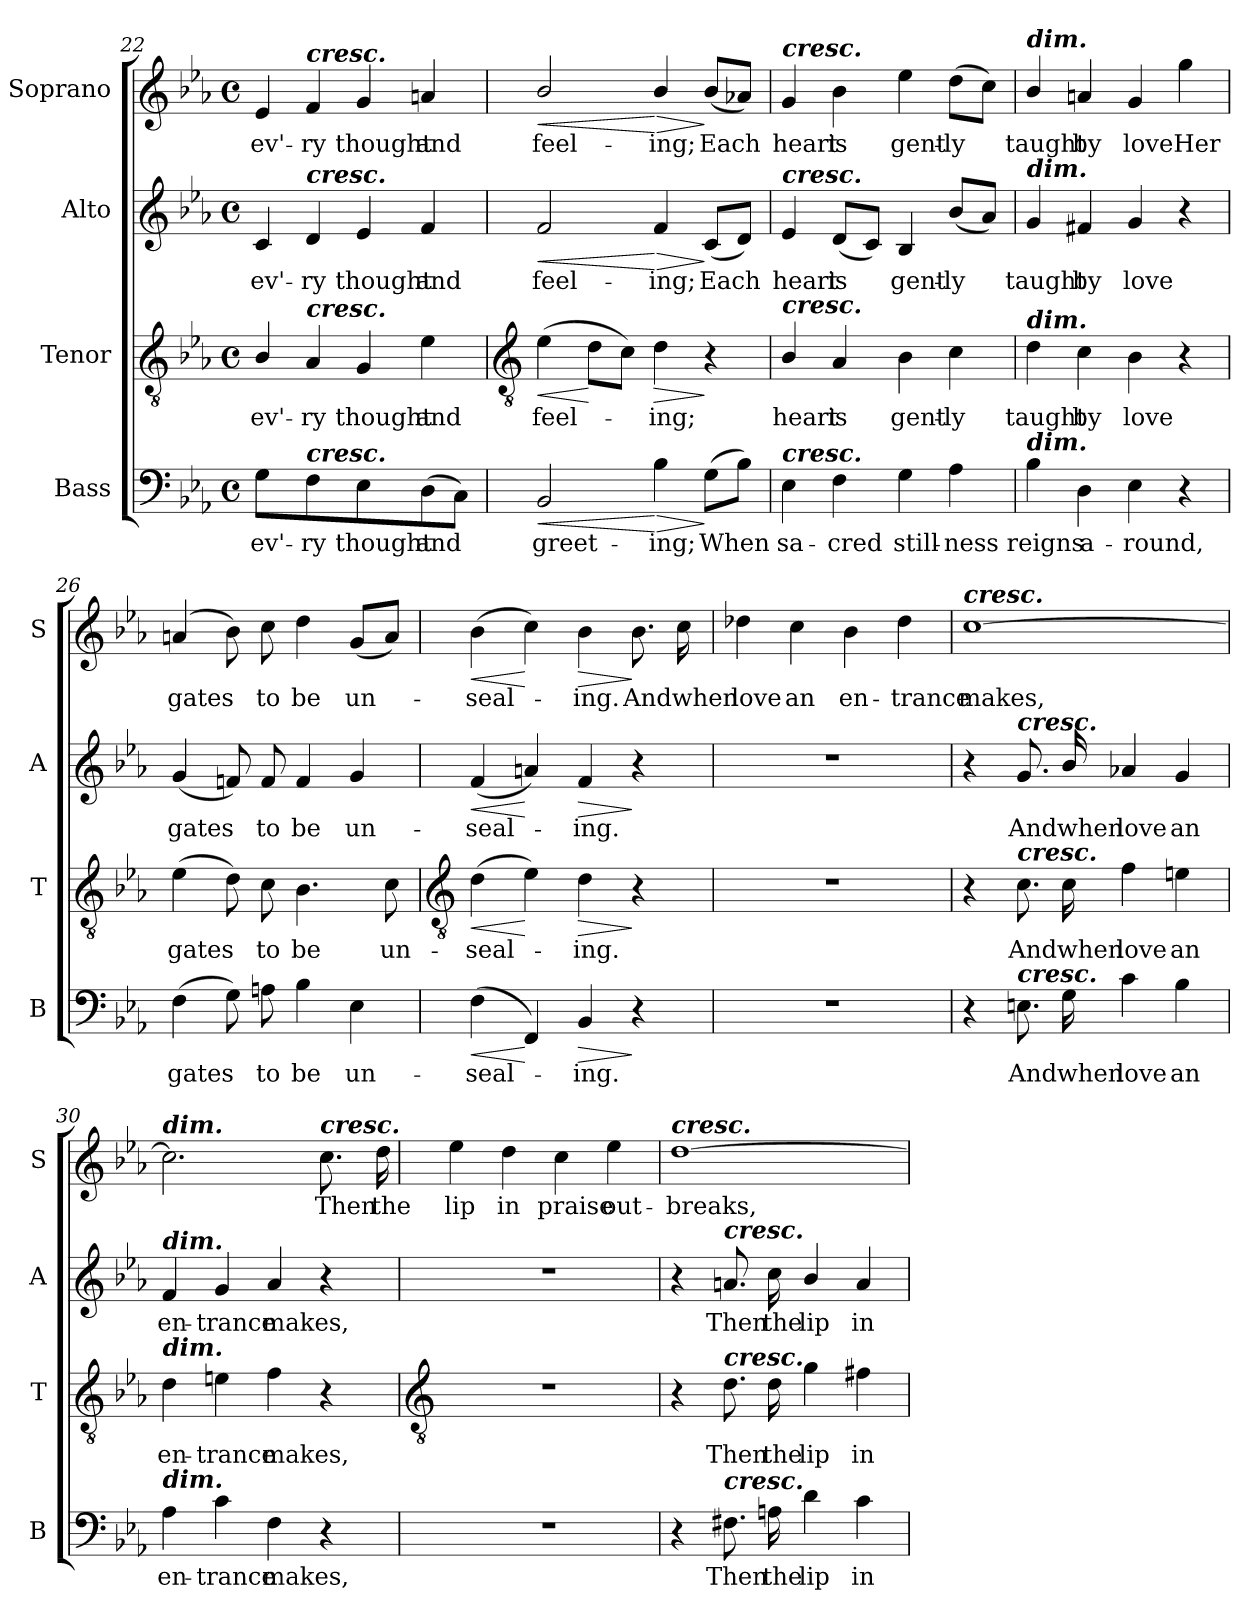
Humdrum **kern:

**kern	**text	**dynam	**kern	**text	**dynam	**kern	**text	**dynam	**kern	**text	**dynam
*part4	*part4	*part4	*part3	*part3	*part3	*part2	*part2	*part2	*part1	*part1	*part1
*staff4	*staff4	*staff4	*staff3	*staff3	*staff3	*staff2	*staff2	*staff2	*staff1	*staff1	*staff1
*I"Bass	*	*	*I"Tenor	*	*	*I"Alto	*	*	*I"Soprano	*	*
*I'B	*	*	*I'T	*	*	*I'A	*	*	*I'S	*	*
*clefF4	*	*	*clefGv2	*	*	*clefG2	*	*	*clefG2	*	*
*k[b-e-a-]	*	*	*k[b-e-a-]	*	*	*k[b-e-a-]	*	*	*k[b-e-a-]	*	*
*E-:	*	*	*E-:	*	*	*E-:	*	*	*E-:	*	*
*M4/4	*	*	*M4/4	*	*	*M4/4	*	*	*M4/4	*	*
*met(c)	*	*	*met(c)	*	*	*met(c)	*	*	*met(c)	*	*
=22	=22	=22	=22	=22	=22	=22	=22	=22	=22	=22	=22
!	!LO:LY:b	!	!	!LO:LY:b	!	!	!LO:LY:b	!	!	!LO:LY:b	!
4G	ev'-	.	4B-/	ev'-	.	4c	ev'-	.	4e-	ev'-	.
!	!	!	!	!	!	!	!	!	!LO:TX:a:Bi:t=cresc.	!	!
!	!	!	!	!	!	!LO:TX:a:Bi:t=cresc.	!	!	!	!	!
!	!	!	!LO:TX:a:Bi:t=cresc.	!	!	!	!	!	!	!	!
!LO:TX:a:Bi:t=cresc.	!	!	!	!	!	!	!	!	!	!	!
!	!LO:LY:b	!	!	!LO:LY:b	!	!	!LO:LY:b	!	!	!LO:LY:b	!
4F	-ry	.	4A-	-ry	.	4d	-ry	.	4f	-ry	.
!	!LO:LY:b	!	!	!LO:LY:b	!	!	!LO:LY:b	!	!	!LO:LY:b	!
4E-	thought	.	4G	thought	.	4e-	thought	.	4g	thought	.
!	!LO:LY:b	!	!	!LO:LY:b	!	!	!LO:LY:b	!	!	!LO:LY:b	!
(<8D	and	.	4e-	and	.	4f	and	.	4an	and	.
8CJ)	.	.	.	.	.	.	.	.	.	.	.
!!LO:LB:g=z
=23	=23	=23	=23	=23	=23	=23	=23	=23	=23	=23	=23
*	*	*	*clefGv2	*	*	*	*	*	*	*	*
!	!LO:LY:b	!LO:HP:b	!	!LO:LY:b	!LO:HP:b	!	!LO:LY:b	!LO:HP:b	!	!LO:LY:b	!LO:HP:b
2BB-	greet-	<	(>4e-	feel-	<	2f	feel-	<	2b-/	feel-	<
.	.	.	8dL	.	[	.	.	.	.	.	.
.	.	.	8cJ)	.	.	.	.	.	.	.	.
!	!LO:LY:b	!LO:HP:n=1:b	!	!LO:LY:b	!LO:HP:b	!	!LO:LY:b	!LO:HP:n=1:b	!	!LO:LY:b	!LO:HP:n=1:b
4B-	-ing;	[ >	4d	ing;	>	4f	-ing;	[ >	4b-/	-ing;	[ >
!	!LO:LY:b	!	!	!	!	!	!LO:LY:b	!	!	!LO:LY:b	!
(>8GL	When	]	4r	.	]	(<8cL	Each	]	(<8b-L	Each	]
8B-J)	.	.	.	.	.	8dJ)	.	.	8a-XJ)	.	.
=24	=24	=24	=24	=24	=24	=24	=24	=24	=24	=24	=24
!	!	!	!	!	!	!	!	!	!LO:TX:a:Bi:t=cresc.	!	!
!	!	!	!	!	!	!LO:TX:a:Bi:t=cresc.	!	!	!	!	!
!	!	!	!LO:TX:a:Bi:t=cresc.	!	!	!	!	!	!	!	!
!LO:TX:a:Bi:t=cresc.	!	!	!	!	!	!	!	!	!	!	!
!	!LO:LY:b	!	!	!LO:LY:b	!	!	!LO:LY:b	!	!	!LO:LY:b	!
4E-	sa-	.	4B-/	heart	.	4e-	heart	.	4g	heart	.
!	!LO:LY:b	!	!	!LO:LY:b	!	!	!LO:LY:b	!	!	!LO:LY:b	!
4F	-cred	.	4A-	is	.	(<8dL	is	.	4b-	is	.
.	.	.	.	.	.	8cJ)	.	.	.	.	.
!	!LO:LY:b	!	!	!LO:LY:b	!	!	!LO:LY:b	!	!	!LO:LY:b	!
4G	still-	.	4B-	gent-	.	4B-	gent-	.	4ee-	gent-	.
!	!LO:LY:b	!	!	!LO:LY:b	!	!	!LO:LY:b	!	!	!LO:LY:b	!
4A-	-ness	.	4c	-ly	.	(<8b-L	-ly	.	(>8ddL	-ly	.
.	.	.	.	.	.	8a-J)	.	.	8ccJ)	.	.
=25	=25	=25	=25	=25	=25	=25	=25	=25	=25	=25	=25
!	!	!	!	!	!	!	!	!	!LO:TX:a:Bi:t=dim.	!	!
!	!	!	!	!	!	!LO:TX:a:Bi:t=dim.	!	!	!	!	!
!	!	!	!LO:TX:a:Bi:t=dim.	!	!	!	!	!	!	!	!
!LO:TX:a:Bi:t=dim.	!	!	!	!	!	!	!	!	!	!	!
!	!LO:LY:b	!	!	!LO:LY:b	!	!	!LO:LY:b	!	!	!LO:LY:b	!
4B-	reigns	.	4d	taught	.	4g	taught	.	4b-/	taught	.
!	!LO:LY:b	!	!	!LO:LY:b	!	!	!LO:LY:b	!	!	!LO:LY:b	!
4D	a-	.	4c	by	.	4f#X	by	.	4an	by	.
!	!LO:LY:b	!	!	!LO:LY:b	!	!	!LO:LY:b	!	!	!LO:LY:b	!
4E-	-round,	.	4B-	love	.	4g	love	.	4g	love	.
!	!	!	!	!	!	!	!	!	!	!LO:LY:b	!
4r	.	.	4r	.	.	4r	.	.	4gg	Her	.
=26	=26	=26	=26	=26	=26	=26	=26	=26	=26	=26	=26
!	!LO:LY:b	!	!	!LO:LY:b	!	!	!LO:LY:b	!	!	!LO:LY:b	!
(>4F	gates	.	(>4e-	gates	.	(<4g	gates	.	(<4an	gates	.
8G)	.	.	8d)	.	.	8fn)	.	.	8b-)	.	.
!	!LO:LY:b	!	!	!LO:LY:b	!	!	!LO:LY:b	!	!	!LO:LY:b	!
8An	to	.	8c	to	.	8f	to	.	8cc	to	.
!	!LO:LY:b	!	!	!LO:LY:b	!	!	!LO:LY:b	!	!	!LO:LY:b	!
4B-	be	.	4.B-	be	.	4f	be	.	4dd	be	.
!	!LO:LY:b	!	!	!	!	!	!LO:LY:b	!	!	!LO:LY:b	!
4E-	un-	.	.	.	.	4g	un-	.	(<8gL	un-	.
!	!	!	!	!LO:LY:b	!	!	!	!	!	!	!
.	.	.	8c	un-	.	.	.	.	8aJ)	.	.
!!LO:LB:g=z
=27	=27	=27	=27	=27	=27	=27	=27	=27	=27	=27	=27
*	*	*	*clefGv2	*	*	*	*	*	*	*	*
!	!LO:LY:b	!LO:HP:b	!	!LO:LY:b	!LO:HP:b	!	!LO:LY:b	!LO:HP:b	!	!LO:LY:b	!LO:HP:b
(4F	-seal-	<	(>4d	-seal-	<	(<4f	-seal-	<	(>4b-	seal-	<
4FF)	.	[	4e-)	.	[	4an)	.	[	4cc)	.	[
!	!LO:LY:b	!LO:HP:b	!	!LO:LY:b	!LO:HP:b	!	!LO:LY:b	!LO:HP:b	!	!LO:LY:b	!LO:HP:b
4BB-	ing.	>	4d	ing.	>	4f	ing.	>	4b-	ing.	>
!	!	!	!	!	!	!	!	!	!	!LO:LY:b	!
4r	.	]	4r	.	]	4r	.	]	8.b-	And	]
!	!	!	!	!	!	!	!	!	!	!LO:LY:b	!
.	.	.	.	.	.	.	.	.	16cc	when	.
=28	=28	=28	=28	=28	=28	=28	=28	=28	=28	=28	=28
!	!	!	!	!	!	!	!	!	!	!LO:LY:b	!
1r	.	.	1r	.	.	1r	.	.	4dd-X	love	.
!	!	!	!	!	!	!	!	!	!	!LO:LY:b	!
.	.	.	.	.	.	.	.	.	4cc	an	.
!	!	!	!	!	!	!	!	!	!	!LO:LY:b	!
.	.	.	.	.	.	.	.	.	4b-	en-	.
!	!	!	!	!	!	!	!	!	!	!LO:LY:b	!
.	.	.	.	.	.	.	.	.	4dd-	-trance	.
=29	=29	=29	=29	=29	=29	=29	=29	=29	=29	=29	=29
!	!	!	!	!	!	!	!	!	!LO:TX:a:Bi:t=cresc.	!	!
!	!	!	!	!	!	!	!	!	!	!LO:LY:b	!
4r	.	.	4r	.	.	4r	.	.	[1cc	makes,	.
!	!	!	!	!	!	!LO:TX:a:Bi:t=cresc.	!	!	!	!	!
!	!	!	!LO:TX:a:Bi:t=cresc.	!	!	!	!	!	!	!	!
!LO:TX:a:Bi:t=cresc.	!	!	!	!	!	!	!	!	!	!	!
!	!LO:LY:b	!	!	!LO:LY:b	!	!	!LO:LY:b	!	!	!	!
8.En	And	.	8.c	And	.	8.g	And	.	.	.	.
!	!LO:LY:b	!	!	!LO:LY:b	!	!	!LO:LY:b	!	!	!	!
16G	when	.	16c	when	.	16b-/	when	.	.	.	.
!	!LO:LY:b	!	!	!LO:LY:b	!	!	!LO:LY:b	!	!	!	!
4c	love	.	4f	love	.	4a-X	love	.	.	.	.
!	!LO:LY:b	!	!	!LO:LY:b	!	!	!LO:LY:b	!	!	!	!
4B-	an	.	4en	an	.	4g	an	.	.	.	.
=30	=30	=30	=30	=30	=30	=30	=30	=30	=30	=30	=30
!	!	!	!	!	!	!	!	!	!LO:TX:a:Bi:t=dim.	!	!
!	!	!	!	!	!	!LO:TX:a:Bi:t=dim.	!	!	!	!	!
!	!	!	!LO:TX:a:Bi:t=dim.	!	!	!	!	!	!	!	!
!LO:TX:a:Bi:t=dim.	!	!	!	!	!	!	!	!	!	!	!
!	!LO:LY:b	!	!	!LO:LY:b	!	!	!LO:LY:b	!	!	!	!
4A-	en-	.	4d	en-	.	4f	en-	.	2.cc]	.	.
!	!LO:LY:b	!	!	!LO:LY:b	!	!	!LO:LY:b	!	!	!	!
4c	-trance	.	4en	-trance	.	4g	-trance	.	.	.	.
!	!LO:LY:b	!	!	!LO:LY:b	!	!	!LO:LY:b	!	!	!	!
4F	makes,	.	4f	makes,	.	4a-	makes,	.	.	.	.
!	!	!	!	!	!	!	!	!	!LO:TX:a:Bi:t=cresc.	!	!
!	!	!	!	!	!	!	!	!	!	!LO:LY:b	!
4r	.	.	4r	.	.	4r	.	.	8.cc	Then	.
!	!	!	!	!	!	!	!	!	!	!LO:LY:b	!
.	.	.	.	.	.	.	.	.	16dd	the	.
!!LO:LB:g=z
=31	=31	=31	=31	=31	=31	=31	=31	=31	=31	=31	=31
*	*	*	*clefGv2	*	*	*	*	*	*	*	*
!	!	!	!	!	!	!	!	!	!	!LO:LY:b	!
1r	.	.	1r	.	.	1r	.	.	4ee-	lip	.
!	!	!	!	!	!	!	!	!	!	!LO:LY:b	!
.	.	.	.	.	.	.	.	.	4dd	in	.
!	!	!	!	!	!	!	!	!	!	!LO:LY:b	!
.	.	.	.	.	.	.	.	.	4cc	praise	.
!	!	!	!	!	!	!	!	!	!	!LO:LY:b	!
.	.	.	.	.	.	.	.	.	4ee-	out-	.
=32	=32	=32	=32	=32	=32	=32	=32	=32	=32	=32	=32
!	!	!	!	!	!	!	!	!	!LO:TX:a:Bi:t=cresc.	!	!
!	!	!	!	!	!	!	!	!	!	!LO:LY:b	!
4r	.	.	4r	.	.	4r	.	.	[1dd	-breaks,	.
!	!	!	!	!	!	!LO:TX:a:Bi:t=cresc.	!	!	!	!	!
!	!	!	!LO:TX:a:Bi:t=cresc.	!	!	!	!	!	!	!	!
!LO:TX:a:Bi:t=cresc.	!	!	!	!	!	!	!	!	!	!	!
!	!LO:LY:b	!	!	!LO:LY:b	!	!	!LO:LY:b	!	!	!	!
8.F#X	Then	.	8.d	Then	.	8.an	Then	.	.	.	.
!	!LO:LY:b	!	!	!LO:LY:b	!	!	!LO:LY:b	!	!	!	!
16An	the	.	16d	the	.	16cc	the	.	.	.	.
!	!LO:LY:b	!	!	!LO:LY:b	!	!	!LO:LY:b	!	!	!	!
4d	lip	.	4g	lip	.	4b-/	lip	.	.	.	.
!	!LO:LY:b	!	!	!LO:LY:b	!	!	!LO:LY:b	!	!	!	!
4c	in	.	4f#X	in	.	4a	in	.	.	.	.
=	=	=	=	=	=	=	=	=	=	=	=
*-	*-	*-	*-	*-	*-	*-	*-	*-	*-	*-	*-
